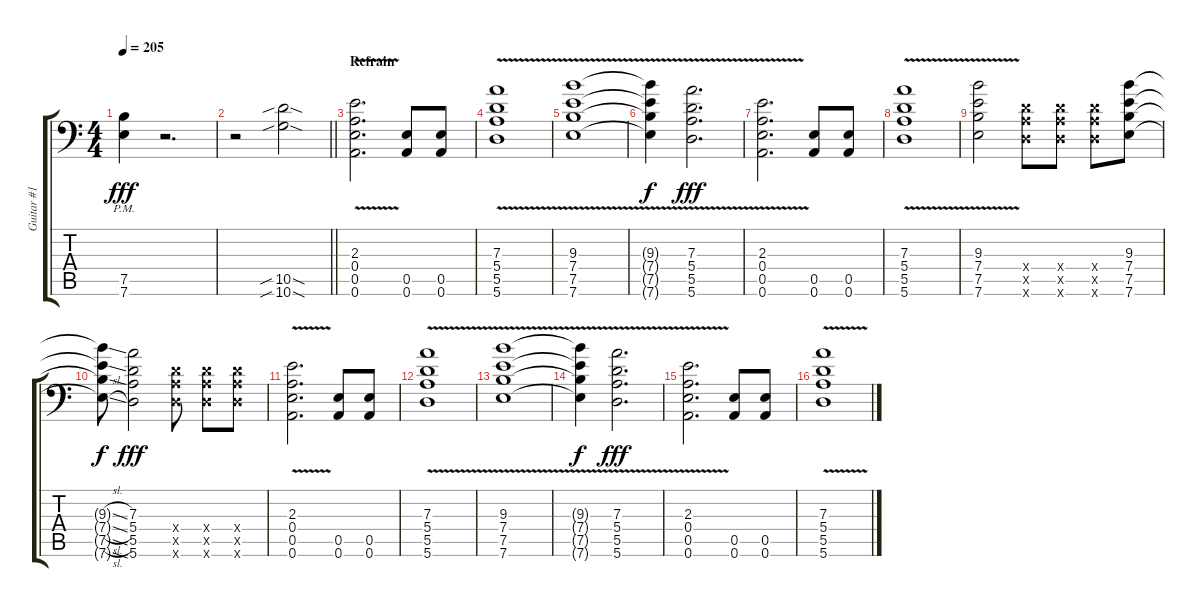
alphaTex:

\track ("Guitar #1" "Guitar #1") {instrument distortionguitar}
\staff {score tabs}
\tuning (B3 Gb3 D3 A2 E2 A1) {hide}
\ts (4 4)
\tempo 205
\clef f4
\ks c
(7.5{pm} 7.6{pm}).4{dy fff} r.2{d} |
\barLineRight lightlight
r.2 (10.5{sib sod} 10.6{sib sod}).2 |
\section ("" "Refrain ")
(2.3{v} 0.4 0.5 0.6).2{d} (0.5 0.6).8 (0.5 0.6).8 |
(7.3{v} 5.4 5.5 5.6).1 |
(9.3{v} 7.4 7.5 7.6).1 |
(9.3{t} 7.4{t} 7.5{t} 7.6{t}).4{dy f} (7.3{v} 5.4 5.5 5.6).2{d dy fff} |
(2.3{v} 0.4 0.5 0.6).2{d} (0.5 0.6).8 (0.5 0.6).8 |
(7.3{v} 5.4 5.5 5.6).1 |
(9.3{v} 7.4 7.5 7.6).2 (5.4{x} 5.5{x} 5.6{x}).8 (5.4{x} 5.5{x} 5.6{x}).8 (5.4{x} 5.5{x} 5.6{x}).8 (9.3 7.4 7.5 7.6).8 |
(9.3{sl t} 7.4{sl t} 7.5{sl t} 7.6{sl t}).8{dy f} (7.3 5.4 5.5 5.6).2{dy fff} (5.4{x} 5.5{x} 5.6{x}).8 (5.4{x} 5.5{x} 5.6{x}).8 (5.4{x} 5.5{x} 5.6{x}).8 |
(2.3{v} 0.4 0.5 0.6).2{d} (0.5 0.6).8 (0.5 0.6).8 |
(7.3{v} 5.4 5.5 5.6).1 |
(9.3{v} 7.4 7.5 7.6).1 |
(9.3{t} 7.4{t} 7.5{t} 7.6{t}).4{dy f} (7.3{v} 5.4 5.5 5.6).2{d dy fff} |
(2.3{v} 0.4 0.5 0.6).2{d} (0.5 0.6).8 (0.5 0.6).8 |
(7.3{v} 5.4 5.5 5.6).1
